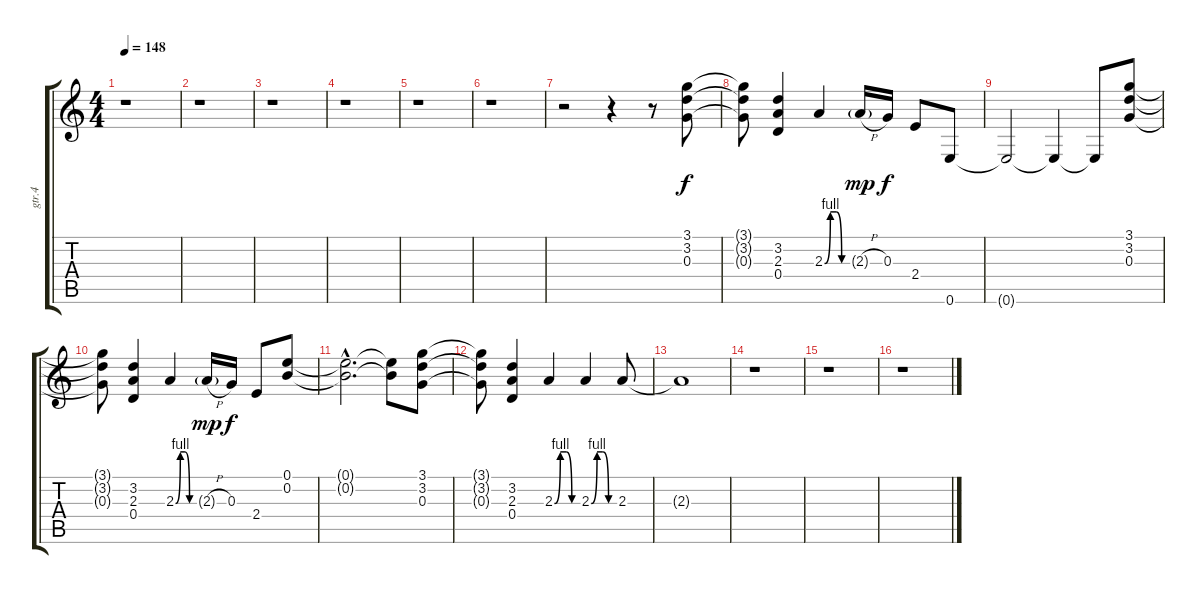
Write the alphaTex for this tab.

\track ("gtr.4" "gtr.4") {instrument distortionguitar}
\staff {score tabs}
\tuning (E4 B3 G3 D3 A2 E2) {hide}
\ts (4 4)
\tempo 148
\clef g2
\ks c
r.1{dy mp} |
r.1 |
r.1 |
r.1 |
r.1 |
r.1 |
r.2 r.4 r.8 (3.1 3.2 0.3).8{dy f} |
(3.1{t} 3.2{t} 0.3{t}).8 (3.2 2.3 0.4).4 2.3{be (custom 0 0 15 4 30 4 45 0 60 0)}.4 2.3{h g}.16{dy mp} 0.3.16{dy f} 2.4.8 0.6.8 |
0.6{t}.2 0.6{t}.4 0.6{t}.8 (3.1 3.2 0.3).8 |
(3.1{t} 3.2{t} 0.3{t}).8 (3.2 2.3 0.4).4 2.3{be (custom 0 0 15 4 30 4 45 0 60 0)}.4 2.3{h g}.16{dy mp} 0.3.16{dy f} 2.4.8 (0.1 0.2).8 |
(0.1{hac t} 0.2{hac t}).2{d} (0.1{t} 0.2{t}).8 (3.1 3.2 0.3).8 |
(3.1{t} 3.2{t} 0.3{t}).8 (3.2 2.3 0.4).4 2.3{be (custom 0 0 15 4 30 4 45 0 60 0)}.4 2.3{be (custom 0 0 15 4 30 4 45 0 60 0)}.4 2.3.8 |
2.3{t}.1 |
r.1 |
r.1 |
r.1
